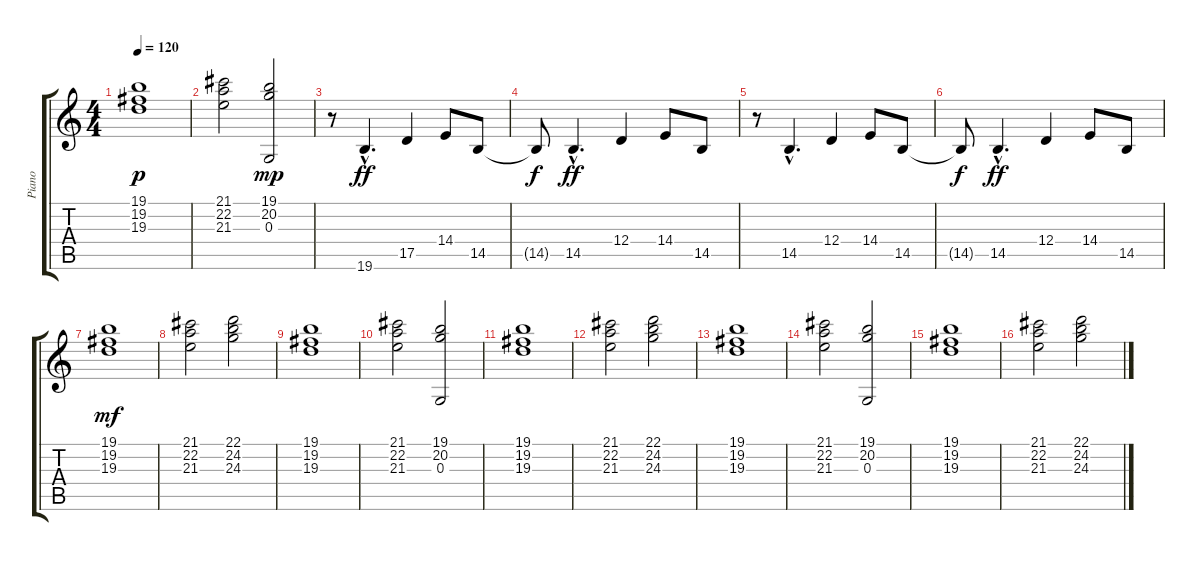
\track ("Piano" "Piano") {instrument synthstrings1}
\staff {score tabs}
\tuning (E4 B3 G3 D3 A2 E2) {hide}
\ts (4 4)
\tempo 120
\clef g2
\ks c
(19.1 19.2 19.3).1{dy p} |
(21.1 22.2 21.3).2 (19.1 20.2 0.3).2{dy mp} |
r.8 19.6{hac}.4{d dy ff} 17.5.4 14.4.8 14.5.8 |
14.5{t}.8{dy f} 14.5{hac}.4{d dy ff} 12.4.4 14.4.8 14.5.8 |
r.8 14.5{hac}.4{d} 12.4.4 14.4.8 14.5.8 |
14.5{t}.8{dy f} 14.5{hac}.4{d dy ff} 12.4.4 14.4.8 14.5.8 |
(19.1 19.2 19.3).1{dy mf} |
(21.1 22.2 21.3).2 (22.1 24.2 24.3).2 |
(19.1 19.2 19.3).1 |
(21.1 22.2 21.3).2 (19.1 20.2 0.3).2 |
(19.1 19.2 19.3).1 |
(21.1 22.2 21.3).2 (22.1 24.2 24.3).2 |
(19.1 19.2 19.3).1 |
(21.1 22.2 21.3).2 (19.1 20.2 0.3).2 |
(19.1 19.2 19.3).1 |
(21.1 22.2 21.3).2 (22.1 24.2 24.3).2
